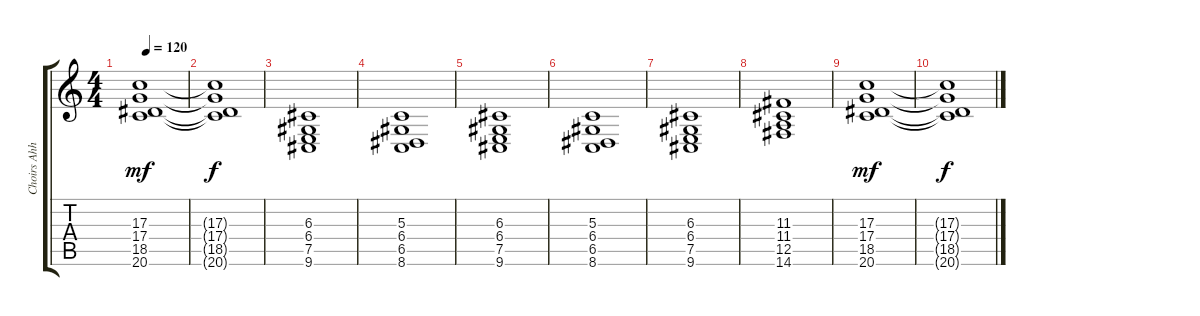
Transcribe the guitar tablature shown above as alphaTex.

\track ("Choirs Ahh's" "Choirs Ahh") {instrument choiraahs}
\staff {score tabs}
\tuning (E4 B3 G3 D3 A2 E2) {hide}
\ts (4 4)
\tempo 120
\clef g2
\ks c
(17.3 17.4 18.5 20.6).1{dy mf} |
(17.3{t} 17.4{t} 18.5{t} 20.6{t}).1{dy f} |
(6.3 6.4 7.5 9.6).1 |
(5.3 6.4 6.5 8.6).1 |
(6.3 6.4 7.5 9.6).1 |
(5.3 6.4 6.5 8.6).1 |
(6.3 6.4 7.5 9.6).1 |
(11.3 11.4 12.5 14.6).1 |
(17.3 17.4 18.5 20.6).1{dy mf} |
(17.3{t} 17.4{t} 18.5{t} 20.6{t}).1{dy f}
